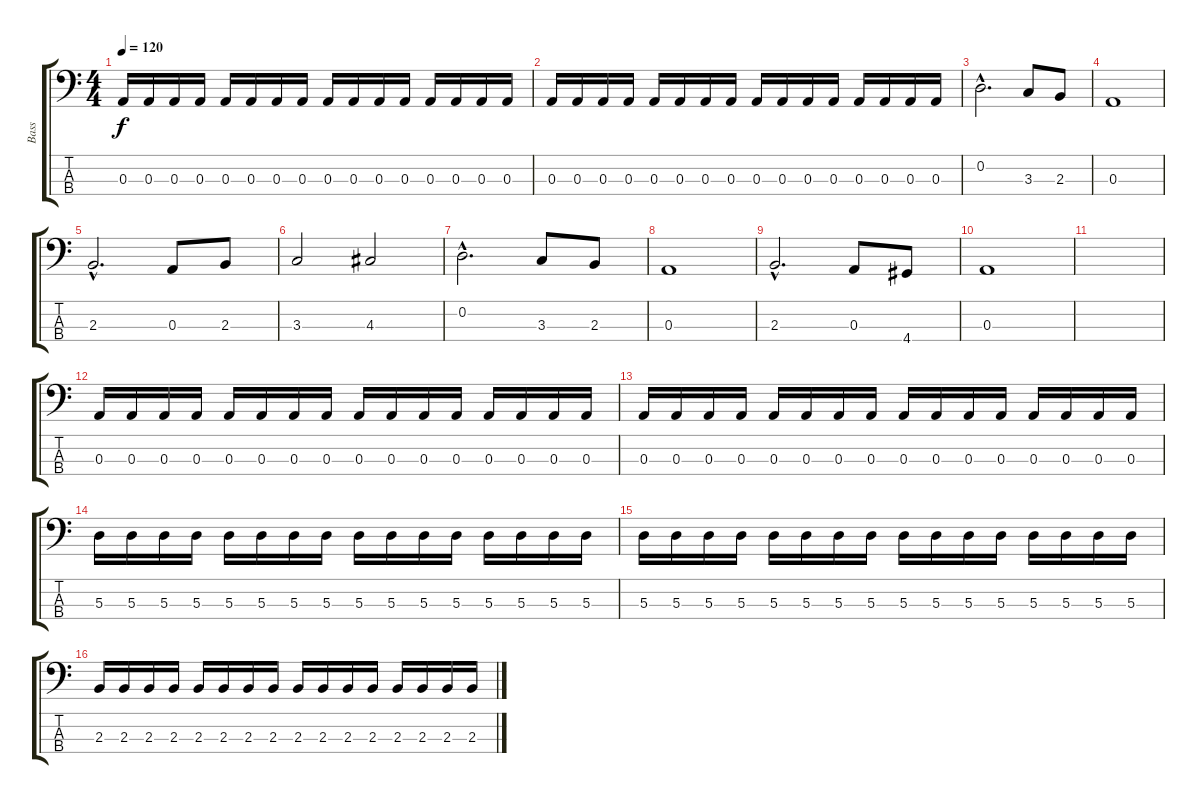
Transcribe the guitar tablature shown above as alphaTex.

\track ("Bass" "Bass") {instrument electricbassfinger}
\staff {score tabs}
\tuning (G2 D2 A1 E1) {hide}
\ts (4 4)
\tempo 120
\clef f4
\ks c
0.3.16{dy f} 0.3.16 0.3.16 0.3.16 0.3.16 0.3.16 0.3.16 0.3.16 0.3.16 0.3.16 0.3.16 0.3.16 0.3.16 0.3.16 0.3.16 0.3.16 |
0.3.16 0.3.16 0.3.16 0.3.16 0.3.16 0.3.16 0.3.16 0.3.16 0.3.16 0.3.16 0.3.16 0.3.16 0.3.16 0.3.16 0.3.16 0.3.16 |
0.2{hac}.2{d} 3.3.8 2.3.8 |
0.3.1 |
2.3{hac}.2{d} 0.3.8 2.3.8 |
3.3.2 4.3.2 |
0.2{hac}.2{d} 3.3.8 2.3.8 |
0.3.1 |
2.3{hac}.2{d} 0.3.8 4.4.8 |
0.3.1 |
|
0.3.16 0.3.16 0.3.16 0.3.16 0.3.16 0.3.16 0.3.16 0.3.16 0.3.16 0.3.16 0.3.16 0.3.16 0.3.16 0.3.16 0.3.16 0.3.16 |
0.3.16 0.3.16 0.3.16 0.3.16 0.3.16 0.3.16 0.3.16 0.3.16 0.3.16 0.3.16 0.3.16 0.3.16 0.3.16 0.3.16 0.3.16 0.3.16 |
5.3.16 5.3.16 5.3.16 5.3.16 5.3.16 5.3.16 5.3.16 5.3.16 5.3.16 5.3.16 5.3.16 5.3.16 5.3.16 5.3.16 5.3.16 5.3.16 |
5.3.16 5.3.16 5.3.16 5.3.16 5.3.16 5.3.16 5.3.16 5.3.16 5.3.16 5.3.16 5.3.16 5.3.16 5.3.16 5.3.16 5.3.16 5.3.16 |
2.3.16 2.3.16 2.3.16 2.3.16 2.3.16 2.3.16 2.3.16 2.3.16 2.3.16 2.3.16 2.3.16 2.3.16 2.3.16 2.3.16 2.3.16 2.3.16
